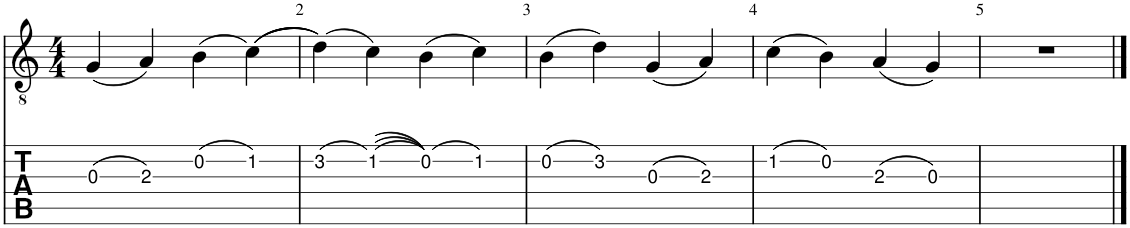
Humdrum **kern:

**kern	**kern
*part1	*part1
*staff2	*staff1
*I"Classical Guitar	*
*stria6	*
*	*clefGv2
*k[]	*k[]
*M4/4	*M4/4
=1	=1
4G	(4G/
4A	4A/)
4B	(4B\
4c	(((4c\)
=2	=2
4d	(4d\)))
4e	4c\)
4D	(4B\
4c	4c\)
=3	=3
4B	(4B\
4d	4d\)
4B	(4G/
4D	4A/)
=4	=4
4e	(4c\
4D	4B\)
4C	(4A/
4B	4G/)
=5	=5
1r	1r
==	==
*-	*-
